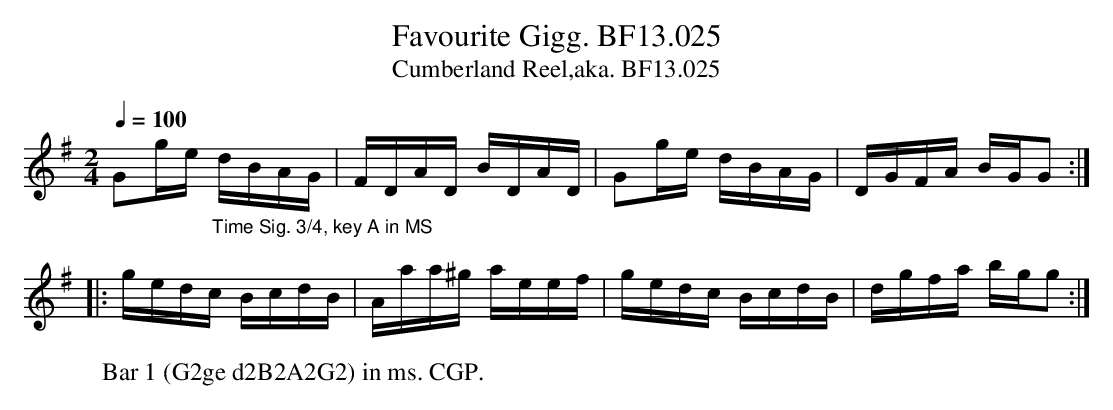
X:1
T:Favourite Gigg. BF13.025
T:Cumberland Reel,aka. BF13.025
M:2/4
L:1/16
Q:1/4=100
K:G major
G2ge "_Time Sig. 3/4, key A in MS"dBAG|FDAD BDAD|G2ge dBAG|DGFA BGG2:|
|:gedc BcdB|Aaa^g aeef|gedc BcdB|dgfa bgg2:|
W:Bar 1 (G2ge d2B2A2G2) in ms. CGP.
